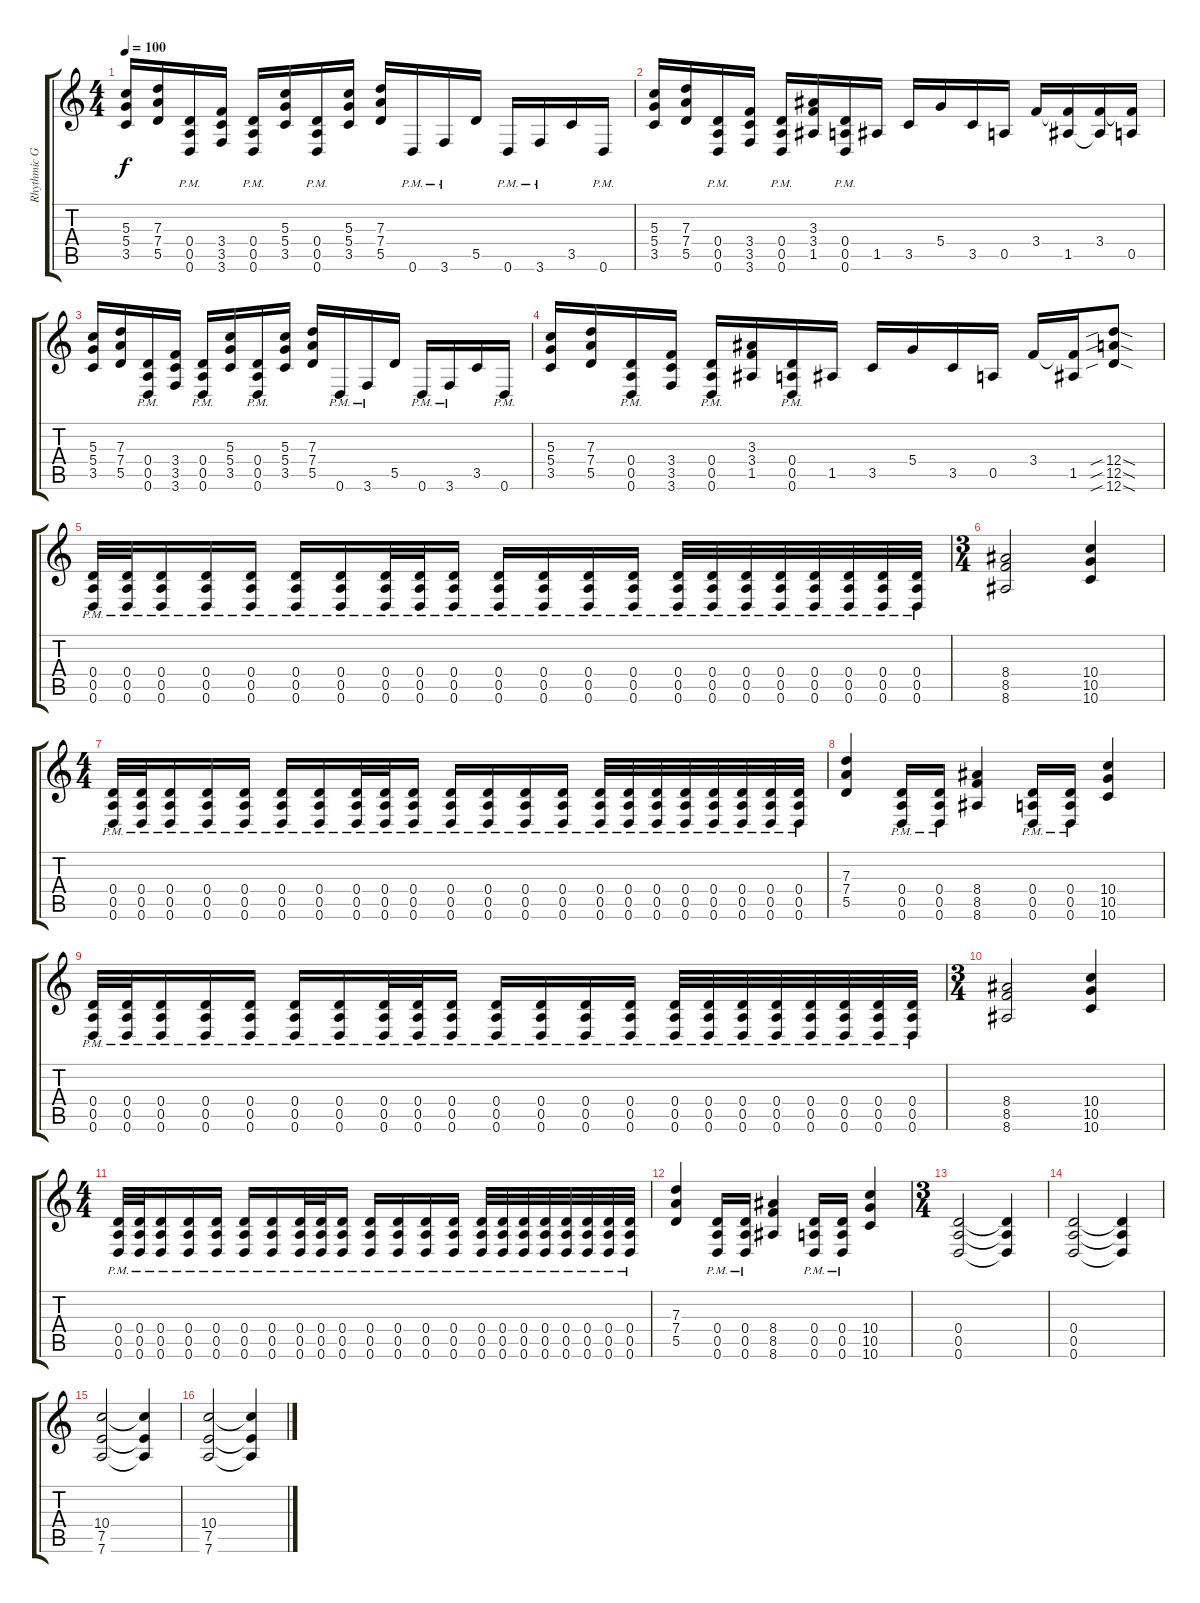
\track ("Rhythmic Guitar" "Rhythmic G") {instrument distortionguitar}
\staff {score tabs}
\tuning (E4 B3 G3 D3 A2 D2) {hide}
\ts (4 4)
\tempo 100
\clef g2
\ks c
(5.3 5.4 3.5).16{dy f} (7.3 7.4 5.5).16 (0.4{pm} 0.5{pm} 0.6{pm}).16 (3.4 3.5 3.6).16 (0.4{pm} 0.5{pm} 0.6{pm}).16 (5.3 5.4 3.5).16 (0.4{pm} 0.5{pm} 0.6{pm}).16 (5.3 5.4 3.5).16 (7.3 7.4 5.5).16 0.6{pm}.16 3.6{pm}.16 5.5.16 0.6{pm}.16 3.6{pm}.16 3.5.16 0.6{pm}.16 |
(5.3 5.4 3.5).16 (7.3 7.4 5.5).16 (0.4{pm} 0.5{pm} 0.6{pm}).16 (3.4 3.5 3.6).16 (0.4{pm} 0.5{pm} 0.6{pm}).16 (3.3 3.4 1.5).16 (0.4{pm} 0.5{pm} 0.6{pm}).16 1.5.16 3.5.16 5.4.16 3.5.16 0.5.16 3.4.16 (3.4{t} 1.5).16 (3.4 1.5{t}).16 (3.4{t} 0.5).16 |
(5.3 5.4 3.5).16 (7.3 7.4 5.5).16 (0.4{pm} 0.5{pm} 0.6{pm}).16 (3.4 3.5 3.6).16 (0.4{pm} 0.5{pm} 0.6{pm}).16 (5.3 5.4 3.5).16 (0.4{pm} 0.5{pm} 0.6{pm}).16 (5.3 5.4 3.5).16 (7.3 7.4 5.5).16 0.6{pm}.16 3.6{pm}.16 5.5.16 0.6{pm}.16 3.6{pm}.16 3.5.16 0.6{pm}.16 |
(5.3 5.4 3.5).16 (7.3 7.4 5.5).16 (0.4{pm} 0.5{pm} 0.6{pm}).16 (3.4 3.5 3.6).16 (0.4{pm} 0.5{pm} 0.6{pm}).16 (3.3 3.4 1.5).16 (0.4{pm} 0.5{pm} 0.6{pm}).16 1.5.16 3.5.16 5.4.16 3.5.16 0.5.16 3.4.16 (3.4{t} 1.5).16 (12.4{sib sod} 12.5{sib sod} 12.6{sib sod}).8 |
(0.4{pm} 0.5{pm} 0.6{pm}).32 (0.4{pm} 0.5{pm} 0.6{pm}).32 (0.4{pm} 0.5{pm} 0.6{pm}).16 (0.4{pm} 0.5{pm} 0.6{pm}).16 (0.4{pm} 0.5{pm} 0.6{pm}).16 (0.4{pm} 0.5{pm} 0.6{pm}).16 (0.4{pm} 0.5{pm} 0.6{pm}).16 (0.4{pm} 0.5{pm} 0.6{pm}).32 (0.4{pm} 0.5{pm} 0.6{pm}).32 (0.4{pm} 0.5{pm} 0.6{pm}).16 (0.4{pm} 0.5{pm} 0.6{pm}).16 (0.4{pm} 0.5{pm} 0.6{pm}).16 (0.4{pm} 0.5{pm} 0.6{pm}).16 (0.4{pm} 0.5{pm} 0.6{pm}).16 (0.4{pm} 0.5{pm} 0.6{pm}).32 (0.4{pm} 0.5{pm} 0.6{pm}).32 (0.4{pm} 0.5{pm} 0.6{pm}).32 (0.4{pm} 0.5{pm} 0.6{pm}).32 (0.4{pm} 0.5{pm} 0.6{pm}).32 (0.4{pm} 0.5{pm} 0.6{pm}).32 (0.4{pm} 0.5{pm} 0.6{pm}).32 (0.4{pm} 0.5{pm} 0.6{pm}).32 |
\ts (3 4)
(8.4 8.5 8.6).2 (10.4 10.5 10.6).4 |
\ts (4 4)
(0.4{pm} 0.5{pm} 0.6{pm}).32 (0.4{pm} 0.5{pm} 0.6{pm}).32 (0.4{pm} 0.5{pm} 0.6{pm}).16 (0.4{pm} 0.5{pm} 0.6{pm}).16 (0.4{pm} 0.5{pm} 0.6{pm}).16 (0.4{pm} 0.5{pm} 0.6{pm}).16 (0.4{pm} 0.5{pm} 0.6{pm}).16 (0.4{pm} 0.5{pm} 0.6{pm}).32 (0.4{pm} 0.5{pm} 0.6{pm}).32 (0.4{pm} 0.5{pm} 0.6{pm}).16 (0.4{pm} 0.5{pm} 0.6{pm}).16 (0.4{pm} 0.5{pm} 0.6{pm}).16 (0.4{pm} 0.5{pm} 0.6{pm}).16 (0.4{pm} 0.5{pm} 0.6{pm}).16 (0.4{pm} 0.5{pm} 0.6{pm}).32 (0.4{pm} 0.5{pm} 0.6{pm}).32 (0.4{pm} 0.5{pm} 0.6{pm}).32 (0.4{pm} 0.5{pm} 0.6{pm}).32 (0.4{pm} 0.5{pm} 0.6{pm}).32 (0.4{pm} 0.5{pm} 0.6{pm}).32 (0.4{pm} 0.5{pm} 0.6{pm}).32 (0.4{pm} 0.5{pm} 0.6{pm}).32 |
(7.3 7.4 5.5).4 (0.4{pm} 0.5{pm} 0.6{pm}).16 (0.4{pm} 0.5{pm} 0.6{pm}).16 (8.4 8.5 8.6).4 (0.4{pm} 0.5{pm} 0.6{pm}).16 (0.4{pm} 0.5{pm} 0.6{pm}).16 (10.4 10.5 10.6).4 |
(0.4{pm} 0.5{pm} 0.6{pm}).32 (0.4{pm} 0.5{pm} 0.6{pm}).32 (0.4{pm} 0.5{pm} 0.6{pm}).16 (0.4{pm} 0.5{pm} 0.6{pm}).16 (0.4{pm} 0.5{pm} 0.6{pm}).16 (0.4{pm} 0.5{pm} 0.6{pm}).16 (0.4{pm} 0.5{pm} 0.6{pm}).16 (0.4{pm} 0.5{pm} 0.6{pm}).32 (0.4{pm} 0.5{pm} 0.6{pm}).32 (0.4{pm} 0.5{pm} 0.6{pm}).16 (0.4{pm} 0.5{pm} 0.6{pm}).16 (0.4{pm} 0.5{pm} 0.6{pm}).16 (0.4{pm} 0.5{pm} 0.6{pm}).16 (0.4{pm} 0.5{pm} 0.6{pm}).16 (0.4{pm} 0.5{pm} 0.6{pm}).32 (0.4{pm} 0.5{pm} 0.6{pm}).32 (0.4{pm} 0.5{pm} 0.6{pm}).32 (0.4{pm} 0.5{pm} 0.6{pm}).32 (0.4{pm} 0.5{pm} 0.6{pm}).32 (0.4{pm} 0.5{pm} 0.6{pm}).32 (0.4{pm} 0.5{pm} 0.6{pm}).32 (0.4{pm} 0.5{pm} 0.6{pm}).32 |
\ts (3 4)
(8.4 8.5 8.6).2 (10.4 10.5 10.6).4 |
\ts (4 4)
(0.4{pm} 0.5{pm} 0.6{pm}).32 (0.4{pm} 0.5{pm} 0.6{pm}).32 (0.4{pm} 0.5{pm} 0.6{pm}).16 (0.4{pm} 0.5{pm} 0.6{pm}).16 (0.4{pm} 0.5{pm} 0.6{pm}).16 (0.4{pm} 0.5{pm} 0.6{pm}).16 (0.4{pm} 0.5{pm} 0.6{pm}).16 (0.4{pm} 0.5{pm} 0.6{pm}).32 (0.4{pm} 0.5{pm} 0.6{pm}).32 (0.4{pm} 0.5{pm} 0.6{pm}).16 (0.4{pm} 0.5{pm} 0.6{pm}).16 (0.4{pm} 0.5{pm} 0.6{pm}).16 (0.4{pm} 0.5{pm} 0.6{pm}).16 (0.4{pm} 0.5{pm} 0.6{pm}).16 (0.4{pm} 0.5{pm} 0.6{pm}).32 (0.4{pm} 0.5{pm} 0.6{pm}).32 (0.4{pm} 0.5{pm} 0.6{pm}).32 (0.4{pm} 0.5{pm} 0.6{pm}).32 (0.4{pm} 0.5{pm} 0.6{pm}).32 (0.4{pm} 0.5{pm} 0.6{pm}).32 (0.4{pm} 0.5{pm} 0.6{pm}).32 (0.4{pm} 0.5{pm} 0.6{pm}).32 |
(7.3 7.4 5.5).4 (0.4{pm} 0.5{pm} 0.6{pm}).16 (0.4{pm} 0.5{pm} 0.6{pm}).16 (8.4 8.5 8.6).4 (0.4{pm} 0.5{pm} 0.6{pm}).16 (0.4{pm} 0.5{pm} 0.6{pm}).16 (10.4 10.5 10.6).4 |
\ts (3 4)
(0.4 0.5 0.6).2 (0.4{t} 0.5{t} 0.6{t}).4 |
(0.4 0.5 0.6).2 (0.4{t} 0.5{t} 0.6{t}).4 |
(10.4 7.5 7.6).2 (10.4{t} 7.5{t} 7.6{t}).4 |
(10.4 7.5 7.6).2 (10.4{t} 7.5{t} 7.6{t}).4
